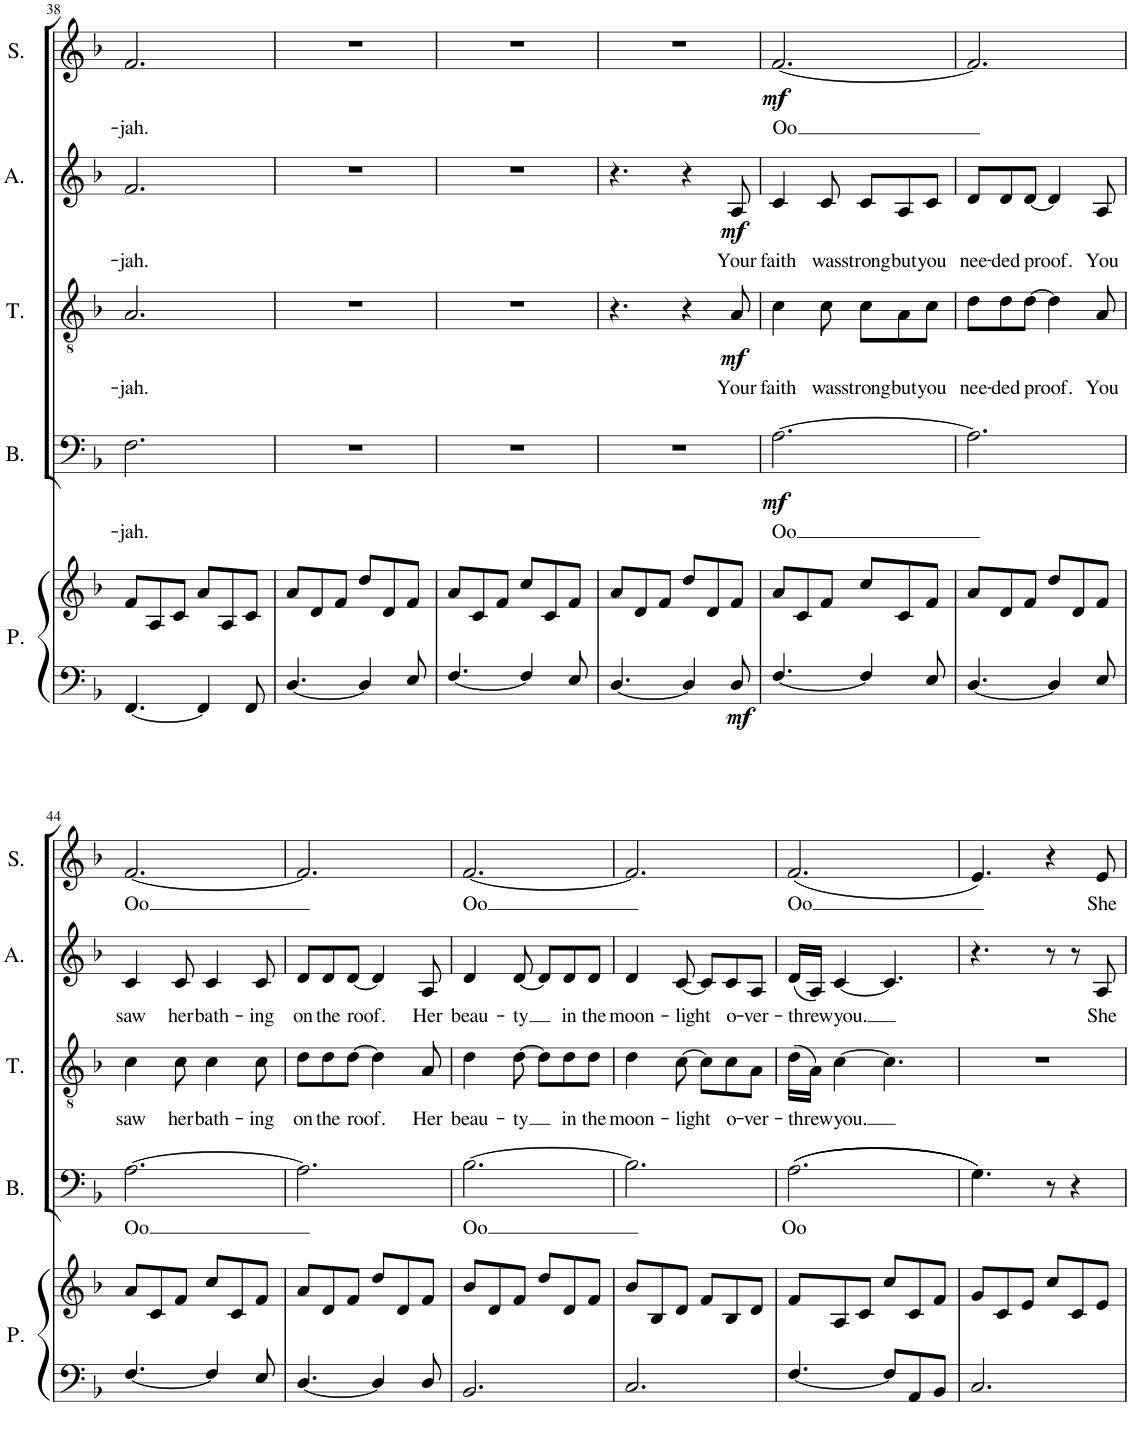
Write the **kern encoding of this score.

**kern	**kern	**dynam	**kern	**text	**dynam	**kern	**text	**dynam	**kern	**text	**dynam	**kern	**text	**dynam
*part5	*part5	*part5	*part4	*part4	*part4	*part3	*part3	*part3	*part2	*part2	*part2	*part1	*part1	*part1
*staff6	*staff5	*staff5/6	*staff4	*staff4	*staff4	*staff3	*staff3	*staff3	*staff2	*staff2	*staff2	*staff1	*staff1	*staff1
*I"Piano	*	*	*I"Bass	*	*	*I"Tenor	*	*	*I"Alto	*	*	*I"Soprano	*	*
*I'P.	*	*	*I'B.	*	*	*I'T.	*	*	*I'A.	*	*	*I'S.	*	*
!!LO:PB:g=z
*clefF4	*clefG2	*	*clefF4	*	*	*clefGv2	*	*	*clefG2	*	*	*clefG2	*	*
*	*	*	*	*	*	*Trd4c7	*	*	*	*	*	*	*	*
*k[b-]	*k[b-]	*	*k[b-]	*	*	*k[b-]	*	*	*k[b-]	*	*	*k[b-]	*	*
*M6/8	*M6/8	*	*M6/8	*	*	*M6/8	*	*	*M6/8	*	*	*M6/8	*	*
=38	=38	=38	=38	=38	=38	=38	=38	=38	=38	=38	=38	=38	=38	=38
!	!	!	!	!LO:LY:b	!	!	!LO:LY:b	!	!	!LO:LY:b	!	!	!LO:LY:b	!
[4.FF/	8f/L	.	2.F\	-jah.	.	2.A/	-jah.	.	2.f/	-jah.	.	2.f/	-jah.	.
.	8A/	.	.	.	.	.	.	.	.	.	.	.	.	.
.	8c/J	.	.	.	.	.	.	.	.	.	.	.	.	.
4FF/]	8a/L	.	.	.	.	.	.	.	.	.	.	.	.	.
.	8A/	.	.	.	.	.	.	.	.	.	.	.	.	.
8FF/	8c/J	.	.	.	.	.	.	.	.	.	.	.	.	.
=39	=39	=39	=39	=39	=39	=39	=39	=39	=39	=39	=39	=39	=39	=39
[4.D/	8a/L	.	2.r	.	.	2.r	.	.	2.r	.	.	2.r	.	.
.	8d/	.	.	.	.	.	.	.	.	.	.	.	.	.
.	8f/J	.	.	.	.	.	.	.	.	.	.	.	.	.
4D/]	8dd/L	.	.	.	.	.	.	.	.	.	.	.	.	.
.	8d/	.	.	.	.	.	.	.	.	.	.	.	.	.
8E/	8f/J	.	.	.	.	.	.	.	.	.	.	.	.	.
=40	=40	=40	=40	=40	=40	=40	=40	=40	=40	=40	=40	=40	=40	=40
[4.F/	8a/L	.	2.r	.	.	2.r	.	.	2.r	.	.	2.r	.	.
.	8c/	.	.	.	.	.	.	.	.	.	.	.	.	.
.	8f/J	.	.	.	.	.	.	.	.	.	.	.	.	.
4F/]	8cc/L	.	.	.	.	.	.	.	.	.	.	.	.	.
.	8c/	.	.	.	.	.	.	.	.	.	.	.	.	.
8E/	8f/J	.	.	.	.	.	.	.	.	.	.	.	.	.
=41	=41	=41	=41	=41	=41	=41	=41	=41	=41	=41	=41	=41	=41	=41
[4.D/	8a/L	.	2.r	.	.	4.r	.	.	4.r	.	.	2.r	.	.
.	8d/	.	.	.	.	.	.	.	.	.	.	.	.	.
.	8f/J	.	.	.	.	.	.	.	.	.	.	.	.	.
4D/]	8dd/L	.	.	.	.	4r	.	.	4r	.	.	.	.	.
.	8d/	.	.	.	.	.	.	.	.	.	.	.	.	.
!	!	!LO:DY:b=2	!	!	!	!	!LO:LY:b	!LO:DY:b	!	!LO:LY:b	!LO:DY:b	!	!	!
8D/	8f/J	mf	.	.	.	8A/	Your	mf	8A/	Your	mf	.	.	.
=42	=42	=42	=42	=42	=42	=42	=42	=42	=42	=42	=42	=42	=42	=42
!	!	!	!	!LO:LY:b	!LO:DY:b	!	!LO:LY:b	!	!	!LO:LY:b	!	!	!LO:LY:b	!LO:DY:b
[4.F/	8a/L	.	[2.A\	Oo	mf	4c\	faith	.	4c/	faith	.	[2.f/	Oo	mf
.	8c/	.	.	.	.	.	.	.	.	.	.	.	.	.
!	!	!	!	!	!	!	!LO:LY:b	!	!	!LO:LY:b	!	!	!	!
.	8f/J	.	.	.	.	8c\	was	.	8c/	was	.	.	.	.
!	!	!	!	!	!	!	!LO:LY:b	!	!	!LO:LY:b	!	!	!	!
4F/]	8cc/L	.	.	.	.	8c\L	strong	.	8c/L	strong	.	.	.	.
!	!	!	!	!	!	!	!LO:LY:b	!	!	!LO:LY:b	!	!	!	!
.	8c/	.	.	.	.	8A\	but	.	8A/	but	.	.	.	.
!	!	!	!	!	!	!	!LO:LY:b	!	!	!LO:LY:b	!	!	!	!
8E/	8f/J	.	.	.	.	8c\J	you	.	8c/J	you	.	.	.	.
=43	=43	=43	=43	=43	=43	=43	=43	=43	=43	=43	=43	=43	=43	=43
!	!	!	!	!	!	!	!LO:LY:b	!	!	!LO:LY:b	!	!	!	!
[4.D/	8a/L	.	2.A\]	.	.	8d\L	nee-	.	8d/L	nee-	.	2.f/]	.	.
!	!	!	!	!	!	!	!LO:LY:b	!	!	!LO:LY:b	!	!	!	!
.	8d/	.	.	.	.	8d\	-ded	.	8d/	ded	.	.	.	.
!	!	!	!	!	!	!	!LO:LY:b	!	!	!LO:LY:b	!	!	!	!
.	8f/J	.	.	.	.	[8d\J	proof.	.	[8d/J	proof.	.	.	.	.
4D/]	8dd/L	.	.	.	.	4d\]	.	.	4d/]	.	.	.	.	.
.	8d/	.	.	.	.	.	.	.	.	.	.	.	.	.
!	!	!	!	!	!	!	!LO:LY:b	!	!	!LO:LY:b	!	!	!	!
8E/	8f/J	.	.	.	.	8A/	You	.	8A/	You	.	.	.	.
!!LO:LB:g=z
=44	=44	=44	=44	=44	=44	=44	=44	=44	=44	=44	=44	=44	=44	=44
!	!	!	!	!LO:LY:b	!	!	!LO:LY:b	!	!	!LO:LY:b	!	!	!LO:LY:b	!
[4.F/	8a/L	.	[2.A\	Oo	.	4c\	saw	.	4c/	saw	.	[2.f/	Oo	.
.	8c/	.	.	.	.	.	.	.	.	.	.	.	.	.
!	!	!	!	!	!	!	!LO:LY:b	!	!	!LO:LY:b	!	!	!	!
.	8f/J	.	.	.	.	8c\	her	.	8c/	her	.	.	.	.
!	!	!	!	!	!	!	!LO:LY:b	!	!	!LO:LY:b	!	!	!	!
4F/]	8cc/L	.	.	.	.	4c\	bath-	.	4c/	bath-	.	.	.	.
.	8c/	.	.	.	.	.	.	.	.	.	.	.	.	.
!	!	!	!	!	!	!	!LO:LY:b	!	!	!LO:LY:b	!	!	!	!
8E/	8f/J	.	.	.	.	8c\	-ing	.	8c/	-ing	.	.	.	.
=45	=45	=45	=45	=45	=45	=45	=45	=45	=45	=45	=45	=45	=45	=45
!	!	!	!	!	!	!	!LO:LY:b	!	!	!LO:LY:b	!	!	!	!
[4.D/	8a/L	.	2.A\]	.	.	8d\L	on	.	8d/L	on	.	2.f/]	.	.
!	!	!	!	!	!	!	!LO:LY:b	!	!	!LO:LY:b	!	!	!	!
.	8d/	.	.	.	.	8d\	the	.	8d/	the	.	.	.	.
!	!	!	!	!	!	!	!LO:LY:b	!	!	!LO:LY:b	!	!	!	!
.	8f/J	.	.	.	.	[8d\J	roof.	.	[8d/J	roof.	.	.	.	.
4D/]	8dd/L	.	.	.	.	4d\]	.	.	4d/]	.	.	.	.	.
.	8d/	.	.	.	.	.	.	.	.	.	.	.	.	.
!	!	!	!	!	!	!	!LO:LY:b	!	!	!LO:LY:b	!	!	!	!
8D/	8f/J	.	.	.	.	8A/	Her	.	8A/	Her	.	.	.	.
=46	=46	=46	=46	=46	=46	=46	=46	=46	=46	=46	=46	=46	=46	=46
!	!	!	!	!LO:LY:b	!	!	!LO:LY:b	!	!	!LO:LY:b	!	!	!LO:LY:b	!
2.BB-/	8b-/L	.	[2.B-\	Oo	.	4d\	beau-	.	4d/	beau-	.	[2.f/	Oo	.
.	8d/	.	.	.	.	.	.	.	.	.	.	.	.	.
!	!	!	!	!	!	!	!LO:LY:b	!	!	!LO:LY:b	!	!	!	!
.	8f/J	.	.	.	.	[8d\	-ty	.	[8d/	-ty	.	.	.	.
.	8dd/L	.	.	.	.	8d\L]	.	.	8d/L]	.	.	.	.	.
!	!	!	!	!	!	!	!LO:LY:b	!	!	!LO:LY:b	!	!	!	!
.	8d/	.	.	.	.	8d\	in	.	8d/	in	.	.	.	.
!	!	!	!	!	!	!	!LO:LY:b	!	!	!LO:LY:b	!	!	!	!
.	8f/J	.	.	.	.	8d\J	the	.	8d/J	the	.	.	.	.
=47	=47	=47	=47	=47	=47	=47	=47	=47	=47	=47	=47	=47	=47	=47
!	!	!	!	!	!	!	!LO:LY:b	!	!	!LO:LY:b	!	!	!	!
2.C/	8b-/L	.	2.B-\]	.	.	4d\	moon-	.	4d/	moon-	.	2.f/]	.	.
.	8B-/	.	.	.	.	.	.	.	.	.	.	.	.	.
!	!	!	!	!	!	!	!LO:LY:b	!	!	!LO:LY:b	!	!	!	!
.	8d/J	.	.	.	.	[8c\	-light	.	[8c/	-light	.	.	.	.
.	8f/L	.	.	.	.	8c\L]	.	.	8c/L]	.	.	.	.	.
!	!	!	!	!	!	!	!LO:LY:b	!	!	!LO:LY:b	!	!	!	!
.	8B-/	.	.	.	.	8c\	o-	.	8c/	o-	.	.	.	.
!	!	!	!	!	!	!	!LO:LY:b	!	!	!LO:LY:b	!	!	!	!
.	8d/J	.	.	.	.	8A\J	-ver-	.	8A/J	-ver-	.	.	.	.
=48	=48	=48	=48	=48	=48	=48	=48	=48	=48	=48	=48	=48	=48	=48
!	!	!	!	!LO:LY:b	!	!	!LO:LY:b	!	!	!LO:LY:b	!	!	!LO:LY:b	!
[4.F/	8f/L	.	((2.A\	Oo	.	(16d\LL	-threw	.	(16d/LL	-threw	.	(2.f/	Oo	.
.	.	.	.	.	.	16A\JJ)	.	.	16A/JJ)	.	.	.	.	.
!	!	!	!	!	!	!	!LO:LY:b	!	!	!LO:LY:b	!	!	!	!
.	8A/	.	.	.	.	[4c\	you.	.	[4c/	you.	.	.	.	.
.	8c/J	.	.	.	.	.	.	.	.	.	.	.	.	.
8F/L]	8cc/L	.	.	.	.	4.c\]	.	.	4.c/]	.	.	.	.	.
8AA/	8c/	.	.	.	.	.	.	.	.	.	.	.	.	.
8BB-/J	8f/J	.	.	.	.	.	.	.	.	.	.	.	.	.
=49	=49	=49	=49	=49	=49	=49	=49	=49	=49	=49	=49	=49	=49	=49
2.C/	8g/L	.	4.G\))	.	.	2.r	.	.	4.r	.	.	4.e/)	.	.
.	8c/	.	.	.	.	.	.	.	.	.	.	.	.	.
.	8e/J	.	.	.	.	.	.	.	.	.	.	.	.	.
.	8cc/L	.	8r	.	.	.	.	.	8r	.	.	4r	.	.
.	8c/	.	4r	.	.	.	.	.	8r	.	.	.	.	.
!	!	!	!	!	!	!	!	!	!	!LO:LY:b	!	!	!LO:LY:b	!
.	8e/J	.	.	.	.	.	.	.	8A/	She	.	8e/	She	.
=	=	=	=	=	=	=	=	=	=	=	=	=	=	=
*-	*-	*-	*-	*-	*-	*-	*-	*-	*-	*-	*-	*-	*-	*-
